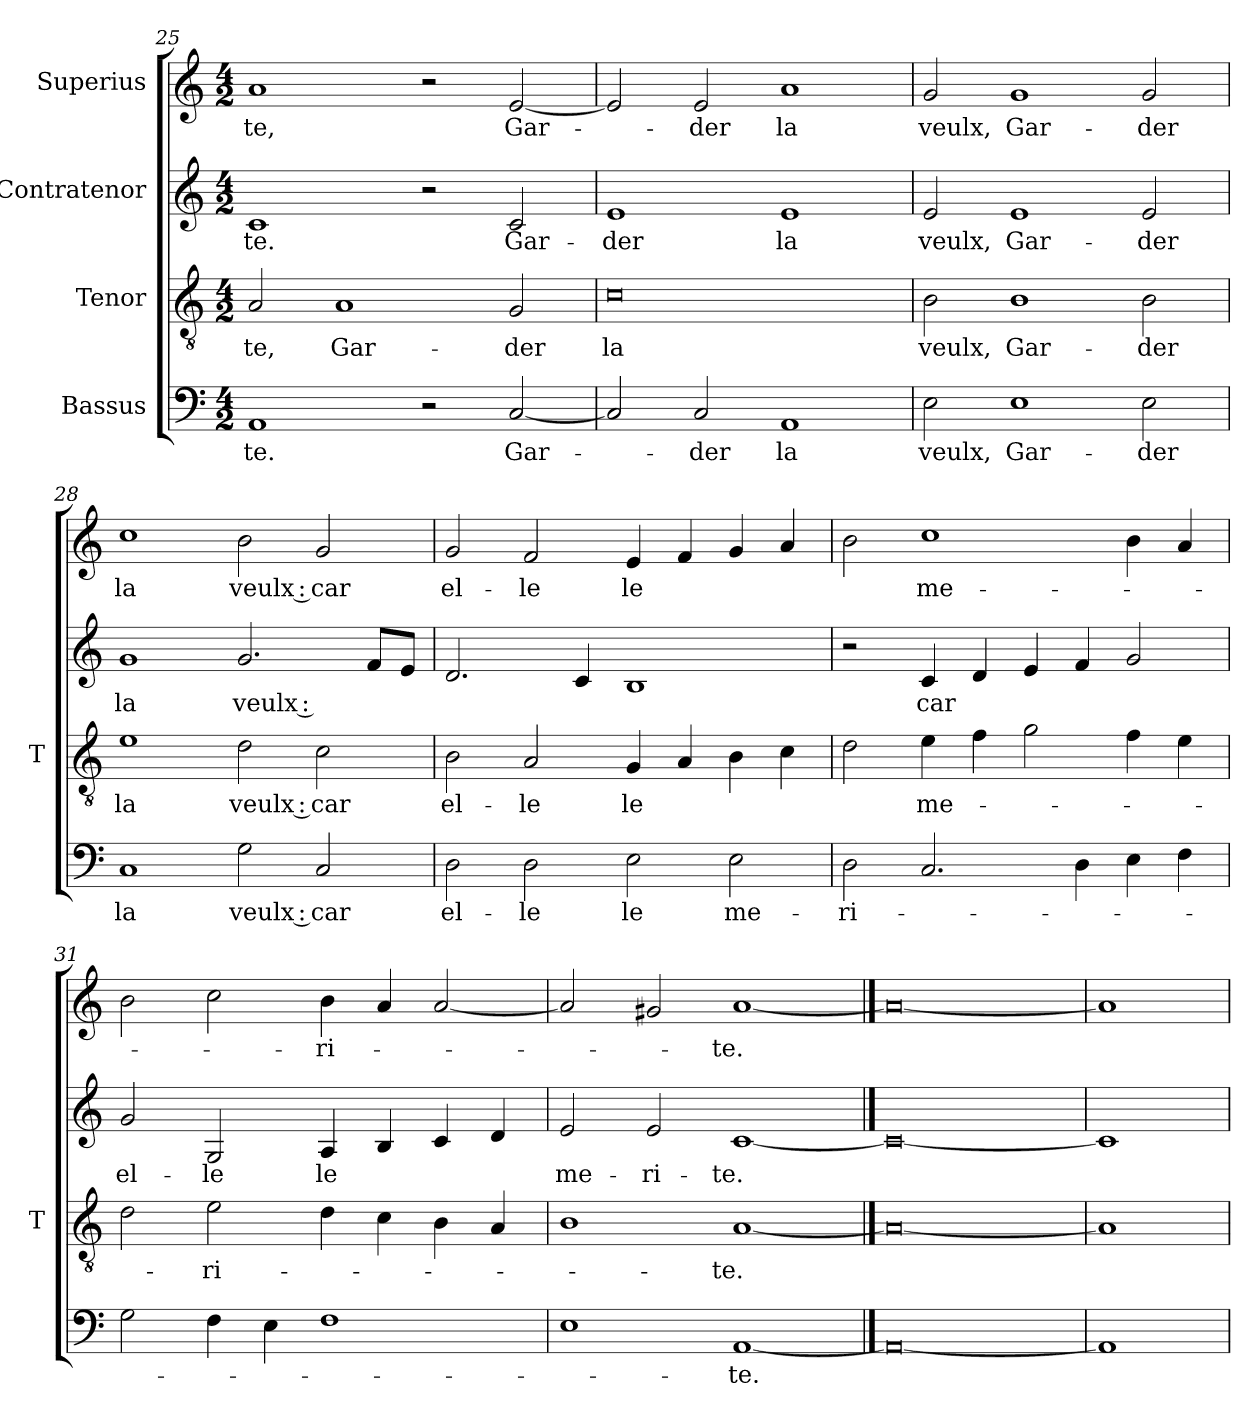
**kern	**text	**kern	**text	**kern	**text	**kern	**text
*part4	*part4	*part3	*part3	*part2	*part2	*part1	*part1
*staff4	*staff4	*staff3	*staff3	*staff2	*staff2	*staff1	*staff1
*I"Bassus	*	*I"Tenor	*	*I"Contratenor	*	*I"Superius	*
*	*	*I'T	*	*	*	*	*
*clefF4	*	*clefGv2	*	*clefG2	*	*clefG2	*
*k[]	*	*k[]	*	*k[]	*	*k[]	*
*M4/2	*	*M4/2	*	*M4/2	*	*M4/2	*
=25	=25	=25	=25	=25	=25	=25	=25
1AA	-te.	2A	-te,	1c	-te.	1a	-te,
.	.	1A	Gar-	.	.	.	.
2r	.	.	.	2r	.	2r	.
[2C	Gar-	2G	-der	2c	Gar-	[2e	Gar-
=26	=26	=26	=26	=26	=26	=26	=26
2C]	.	0c	-la	1e	-der	2e]	.
2C	-der	.	.	.	.	2e	-der
1AA	-la	.	.	1e	-la	1a	-la
=27	=27	=27	=27	=27	=27	=27	=27
2E	-veulx,	2B	-veulx,	2e	-veulx,	2g	-veulx,
1E	Gar-	1B	Gar-	1e	Gar-	1g	Gar-
2E	-der	2B	-der	2e	-der	2g	-der
=28	=28	=28	=28	=28	=28	=28	=28
1C	-la	1e	-la	1g	-la	1cc	-la
2G	-veulx :	2d	-veulx :	2.g	-veulx :	2b	-veulx :
2C	-car	2c	-car	.	.	2g	-car
.	.	.	.	8fL	.	.	.
.	.	.	.	8eJ	.	.	.
=29	=29	=29	=29	=29	=29	=29	=29
2D	el-	2B	el-	2.d	.	2g	el-
2D	-le	2A	-le	.	.	2f	-le
.	.	.	.	4c	.	.	.
2E	-le	4G	-le	1B	.	4e	-le
.	.	4A	.	.	.	4f	.
2E	me-	4B	.	.	.	4g	.
.	.	4c	.	.	.	4a	.
=30	=30	=30	=30	=30	=30	=30	=30
2D	ri-	2d	.	2r	.	2b	.
2.C	.	4e	me-	4c	-car	1cc	me-
.	.	4f	.	4d	.	.	.
.	.	2g	.	4e	.	.	.
4D	.	.	.	4f	.	.	.
4E	.	4f	.	2g	.	4b	.
4F	.	4e	.	.	.	4a	.
=31	=31	=31	=31	=31	=31	=31	=31
2G	.	2d	.	2g	el-	2b	.
4F	.	2e	ri-	2G	-le	2cc	.
4E	.	.	.	.	.	.	.
1F	.	4d	.	4A	-le	4b	ri-
.	.	4c	.	4B	.	4a	.
.	.	4B	.	4c	.	[2a	.
.	.	4A	.	4d	.	.	.
=32	=32	=32	=32	=32	=32	=32	=32
1E	.	1B	.	2e	me-	2a]	.
.	.	.	.	2e	ri-	2g#X	.
[1AA	-te.	[1A	-te.	[1c	-te.	[1a	-te.
==33	==33	==33	==33	==33	==33	==33	==33
0AA_	.	0A_	.	0c_	.	0a_	.
=34	=34	=34	=34	=34	=34	=34	=34
1AA]	.	1A]	.	1c]	.	1a]	.
=	=	=	=	=	=	=	=
*-	*-	*-	*-	*-	*-	*-	*-
